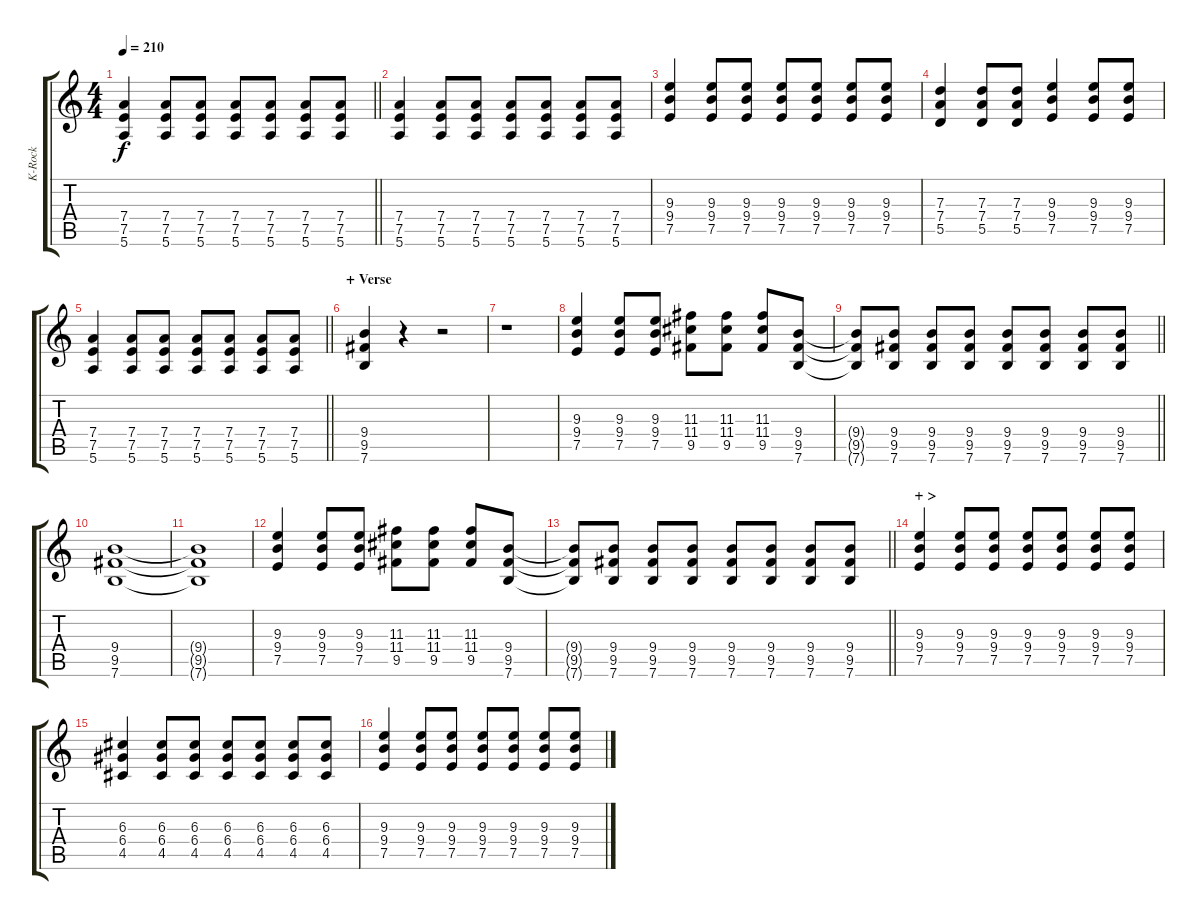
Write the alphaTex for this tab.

\track ("K-Rock" "K-Rock") {instrument distortionguitar}
\staff {score tabs}
\tuning (E4 B3 G3 D3 A2 E2) {hide}
\ts (4 4)
\tempo 210
\clef g2
\barLineRight lightlight
\ks c
(7.4 7.5 5.6).4{dy f} (7.4 7.5 5.6).8 (7.4 7.5 5.6).8 (7.4 7.5 5.6).8 (7.4 7.5 5.6).8 (7.4 7.5 5.6).8 (7.4 7.5 5.6).8 |
(7.4 7.5 5.6).4 (7.4 7.5 5.6).8 (7.4 7.5 5.6).8 (7.4 7.5 5.6).8 (7.4 7.5 5.6).8 (7.4 7.5 5.6).8 (7.4 7.5 5.6).8 |
(9.3 9.4 7.5).4 (9.3 9.4 7.5).8 (9.3 9.4 7.5).8 (9.3 9.4 7.5).8 (9.3 9.4 7.5).8 (9.3 9.4 7.5).8 (9.3 9.4 7.5).8 |
(7.3 7.4 5.5).4 (7.3 7.4 5.5).8 (7.3 7.4 5.5).8 (9.3 9.4 7.5).4 (9.3 9.4 7.5).8 (9.3 9.4 7.5).8 |
\barLineRight lightlight
(7.4 7.5 5.6).4 (7.4 7.5 5.6).8 (7.4 7.5 5.6).8 (7.4 7.5 5.6).8 (7.4 7.5 5.6).8 (7.4 7.5 5.6).8 (7.4 7.5 5.6).8 |
\section ("" "+ Verse")
(9.4 9.5 7.6).4 r.4 r.2 |
r.1 |
(9.3 9.4 7.5).4 (9.3 9.4 7.5).8 (9.3 9.4 7.5).8 (11.3 11.4 9.5).8 (11.3 11.4 9.5).8 (11.3 11.4 9.5).8 (9.4 9.5 7.6).8 |
\barLineRight lightlight
(9.4{t} 9.5{t} 7.6{t}).8 (9.4 9.5 7.6).8 (9.4 9.5 7.6).8 (9.4 9.5 7.6).8 (9.4 9.5 7.6).8 (9.4 9.5 7.6).8 (9.4 9.5 7.6).8 (9.4 9.5 7.6).8 |
(9.4 9.5 7.6).1 |
(9.4{t} 9.5{t} 7.6{t}).1 |
(9.3 9.4 7.5).4 (9.3 9.4 7.5).8 (9.3 9.4 7.5).8 (11.3 11.4 9.5).8 (11.3 11.4 9.5).8 (11.3 11.4 9.5).8 (9.4 9.5 7.6).8 |
\barLineRight lightlight
(9.4{t} 9.5{t} 7.6{t}).8 (9.4 9.5 7.6).8 (9.4 9.5 7.6).8 (9.4 9.5 7.6).8 (9.4 9.5 7.6).8 (9.4 9.5 7.6).8 (9.4 9.5 7.6).8 (9.4 9.5 7.6).8 |
\section ("" "+ >")
(9.3 9.4 7.5).4 (9.3 9.4 7.5).8 (9.3 9.4 7.5).8 (9.3 9.4 7.5).8 (9.3 9.4 7.5).8 (9.3 9.4 7.5).8 (9.3 9.4 7.5).8 |
(6.3 6.4 4.5).4 (6.3 6.4 4.5).8 (6.3 6.4 4.5).8 (6.3 6.4 4.5).8 (6.3 6.4 4.5).8 (6.3 6.4 4.5).8 (6.3 6.4 4.5).8 |
(9.3 9.4 7.5).4 (9.3 9.4 7.5).8 (9.3 9.4 7.5).8 (9.3 9.4 7.5).8 (9.3 9.4 7.5).8 (9.3 9.4 7.5).8 (9.3 9.4 7.5).8
